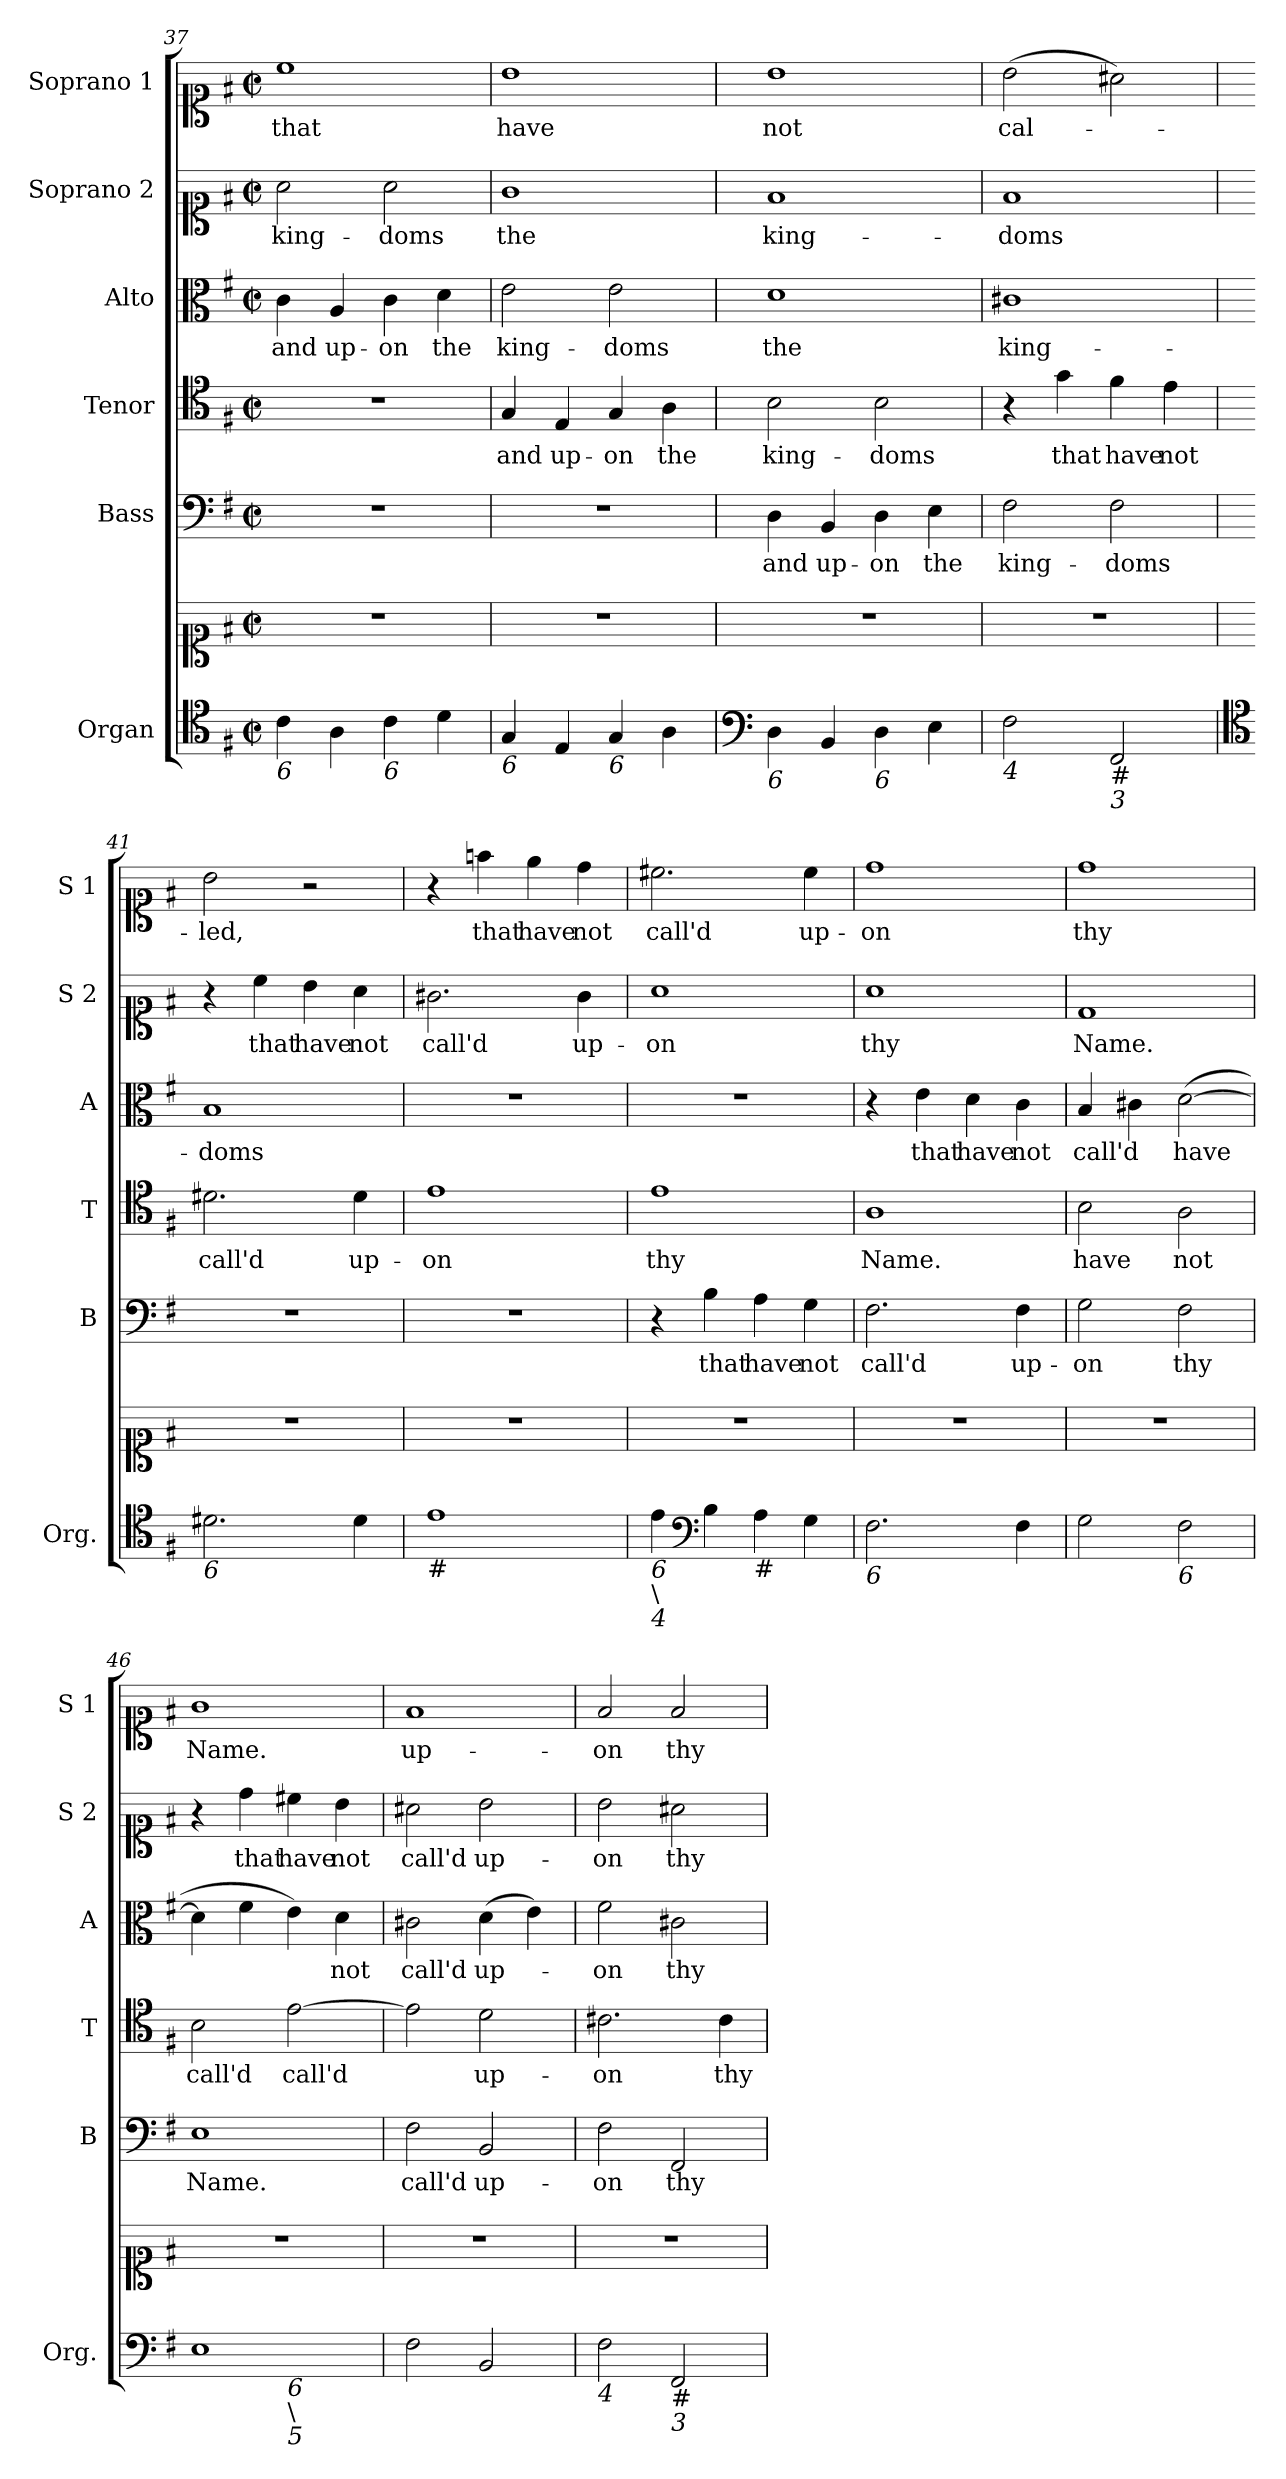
**kern	**kern	**kern	**text	**kern	**text	**kern	**text	**kern	**text	**kern	**text
*part6	*part6	*part5	*part5	*part4	*part4	*part3	*part3	*part2	*part2	*part1	*part1
*staff7	*staff6	*staff5	*staff5	*staff4	*staff4	*staff3	*staff3	*staff2	*staff2	*staff1	*staff1
*I"Organ	*	*I"Bass	*	*I"Tenor	*	*I"Alto	*	*I"Soprano 2	*	*I"Soprano 1	*
*I'Org.	*	*I'B	*	*I'T	*	*I'A	*	*I'S 2	*	*I'S 1	*
*clefC4	*clefC1	*clefF4	*	*clefC4	*	*clefC3	*	*clefC1	*	*clefC1	*
*k[f#]	*k[f#]	*k[f#]	*	*k[f#]	*	*k[f#]	*	*k[f#]	*	*k[f#]	*
*e:	*e:	*e:	*	*e:	*	*e:	*	*e:	*	*e:	*
*M2/2	*M2/2	*M2/2	*	*M2/2	*	*M2/2	*	*M2/2	*	*M2/2	*
*met(c|)	*met(c|)	*met(c|)	*	*met(c|)	*	*met(c|)	*	*met(c|)	*	*met(c|)	*
=37	=37	=37	=37	=37	=37	=37	=37	=37	=37	=37	=37
!LO:TX:b:i:t=6	!	!	!	!	!	!	!	!	!	!	!
!	!	!	!	!	!	!	!LO:LY:b	!	!LO:LY:b	!	!LO:LY:b
4c\	1r	1r	.	1r	.	4c\	and	2a\	king-	1cc	that
!	!	!	!	!	!	!	!LO:LY:b	!	!	!	!
4A\	.	.	.	.	.	4A/	up-	.	.	.	.
!LO:TX:b:i:t=6	!	!	!	!	!	!	!	!	!	!	!
!	!	!	!	!	!	!	!LO:LY:b	!	!LO:LY:b	!	!
4c\	.	.	.	.	.	4c\	-on	2a\	-doms	.	.
!	!	!	!	!	!	!	!LO:LY:b	!	!	!	!
4d\	.	.	.	.	.	4d\	the	.	.	.	.
=38	=38	=38	=38	=38	=38	=38	=38	=38	=38	=38	=38
!LO:TX:b:i:t=6	!	!	!	!	!	!	!	!	!	!	!
!	!	!	!	!	!LO:LY:b	!	!LO:LY:b	!	!LO:LY:b	!	!LO:LY:b
4G/	1r	1r	.	4G/	and	2e\	king-	1g	the	1b	have
!	!	!	!	!	!LO:LY:b	!	!	!	!	!	!
4E/	.	.	.	4E/	up-	.	.	.	.	.	.
!LO:TX:b:i:t=6	!	!	!	!	!	!	!	!	!	!	!
!	!	!	!	!	!LO:LY:b	!	!LO:LY:b	!	!	!	!
4G/	.	.	.	4G/	-on	2e\	-doms	.	.	.	.
!	!	!	!	!	!LO:LY:b	!	!	!	!	!	!
4A\	.	.	.	4A\	the	.	.	.	.	.	.
=39	=39	=39	=39	=39	=39	=39	=39	=39	=39	=39	=39
*clefF4	*	*	*	*	*	*	*	*	*	*	*
!LO:TX:b:i:t=6	!	!	!	!	!	!	!	!	!	!	!
!	!	!	!LO:LY:b	!	!LO:LY:b	!	!LO:LY:b	!	!LO:LY:b	!	!LO:LY:b
4D\	1r	4D\	and	2B\	king-	1d	the	1f#	king-	1b	not
!	!	!	!LO:LY:b	!	!	!	!	!	!	!	!
4BB/	.	4BB/	up-	.	.	.	.	.	.	.	.
!LO:TX:b:i:t=6	!	!	!	!	!	!	!	!	!	!	!
!	!	!	!LO:LY:b	!	!LO:LY:b	!	!	!	!	!	!
4D\	.	4D\	-on	2B\	-doms	.	.	.	.	.	.
!	!	!	!LO:LY:b	!	!	!	!	!	!	!	!
4E\	.	4E\	the	.	.	.	.	.	.	.	.
=40	=40	=40	=40	=40	=40	=40	=40	=40	=40	=40	=40
!LO:TX:b:i:t=4	!	!	!	!	!	!	!	!	!	!	!
!	!	!	!LO:LY:b	!	!	!	!LO:LY:b	!	!LO:LY:b	!	!LO:LY:b
2F#\	1r	2F#\	king-	4r	.	1c#X	king-	1f#	-doms	(>2b\	cal-
!	!	!	!	!	!LO:LY:b	!	!	!	!	!	!
.	.	.	.	4g\	that	.	.	.	.	.	.
!LO:TX:b:t=#	!	!	!	!	!	!	!	!	!	!	!
!LO:TX:b:i:t=3	!	!	!	!	!	!	!	!	!	!	!
!	!	!	!LO:LY:b	!	!LO:LY:b	!	!	!	!	!	!
2FF#/	.	2F#\	-doms	4f#\	have	.	.	.	.	2a#X\)	.
!	!	!	!	!	!LO:LY:b	!	!	!	!	!	!
.	.	.	.	4e\	not	.	.	.	.	.	.
=41	=41	=41	=41	=41	=41	=41	=41	=41	=41	=41	=41
*clefC4	*	*	*	*	*	*	*	*	*	*	*
!LO:TX:b:i:t=6	!	!	!	!	!	!	!	!	!	!	!
!	!	!	!	!	!LO:LY:b	!	!LO:LY:b	!	!	!	!LO:LY:b
2.d#X\	1r	1r	.	2.d#X\	call'd	1B	-doms	4r	.	2b\	-led,
!	!	!	!	!	!	!	!	!	!LO:LY:b	!	!
.	.	.	.	.	.	.	.	4cc\	that	.	.
!	!	!	!	!	!	!	!	!	!LO:LY:b	!	!
.	.	.	.	.	.	.	.	4b\	have	2r	.
!	!	!	!	!	!LO:LY:b	!	!	!	!LO:LY:b	!	!
4d#\	.	.	.	4d#\	up-	.	.	4a\	not	.	.
!!LO:LB:g=z
=42	=42	=42	=42	=42	=42	=42	=42	=42	=42	=42	=42
!LO:TX:b:t=#	!	!	!	!	!	!	!	!	!	!	!
!	!	!	!	!	!LO:LY:b	!	!	!	!LO:LY:b	!	!
1e	1r	1r	.	1e	-on	1r	.	2.g#X\	call'd	4r	.
!	!	!	!	!	!	!	!	!	!	!	!LO:LY:b
.	.	.	.	.	.	.	.	.	.	4ffn\	that
!	!	!	!	!	!	!	!	!	!	!	!LO:LY:b
.	.	.	.	.	.	.	.	.	.	4ee\	have
!	!	!	!	!	!	!	!	!	!LO:LY:b	!	!LO:LY:b
.	.	.	.	.	.	.	.	4g#\	up-	4dd\	not
=43	=43	=43	=43	=43	=43	=43	=43	=43	=43	=43	=43
!LO:TX:b:i:t=6	!	!	!	!	!	!	!	!	!	!	!
!LO:TX:b:t=\	!	!	!	!	!	!	!	!	!	!	!
!LO:TX:b:i:t=4	!	!	!	!	!	!	!	!	!	!	!
!	!	!	!	!	!LO:LY:b	!	!	!	!LO:LY:b	!	!LO:LY:b
4e\	1r	4r	.	1e	thy	1r	.	1a	-on	2.cc#X\	call'd
*clefF4	*	*	*	*	*	*	*	*	*	*	*
!	!	!	!LO:LY:b	!	!	!	!	!	!	!	!
4B\	.	4B\	that	.	.	.	.	.	.	.	.
!LO:TX:b:t=#	!	!	!	!	!	!	!	!	!	!	!
!	!	!	!LO:LY:b	!	!	!	!	!	!	!	!
4A\	.	4A\	have	.	.	.	.	.	.	.	.
!	!	!	!LO:LY:b	!	!	!	!	!	!	!	!LO:LY:b
4G\	.	4G\	not	.	.	.	.	.	.	4cc#\	up-
=44	=44	=44	=44	=44	=44	=44	=44	=44	=44	=44	=44
!LO:TX:b:i:t=6	!	!	!	!	!	!	!	!	!	!	!
!	!	!	!LO:LY:b	!	!LO:LY:b	!	!	!	!LO:LY:b	!	!LO:LY:b
2.F#\	1r	2.F#\	call'd	1A	Name.	4r	.	1a	thy	1dd	-on
!	!	!	!	!	!	!	!LO:LY:b	!	!	!	!
.	.	.	.	.	.	4e\	that	.	.	.	.
!	!	!	!	!	!	!	!LO:LY:b	!	!	!	!
.	.	.	.	.	.	4d\	have	.	.	.	.
!	!	!	!LO:LY:b	!	!	!	!LO:LY:b	!	!	!	!
4F#\	.	4F#\	up-	.	.	4c\	not	.	.	.	.
=45	=45	=45	=45	=45	=45	=45	=45	=45	=45	=45	=45
!	!	!	!LO:LY:b	!	!LO:LY:b	!	!LO:LY:b	!	!LO:LY:b	!	!LO:LY:b
2G\	1r	2G\	-on	2B\	have	4B/	call'd	1d	Name.	1dd	thy
.	.	.	.	.	.	4c#X\	.	.	.	.	.
!LO:TX:b:i:t=6	!	!	!	!	!	!	!	!	!	!	!
!	!	!	!LO:LY:b	!	!LO:LY:b	!	!LO:LY:b	!	!	!	!
2F#\	.	2F#\	thy	2A\	not	(>[2d\	have	.	.	.	.
=46	=46	=46	=46	=46	=46	=46	=46	=46	=46	=46	=46
!LO:TX:b:i:t=7	!	!	!	!	!	!	!	!	!	!	!
!	!	!	!LO:LY:b	!	!LO:LY:b	!	!	!	!	!	!LO:LY:b
*^	*	*	*	*	*	*	*	*	*	*	*
1E	2ryy	1r	1E	Name.	2B\	call'd	4d\]	.	4r	.	1g	Name.
!	!	!	!	!	!	!	!	!	!	!LO:LY:b	!	!
.	.	.	.	.	.	.	4f#\	.	4dd\	that	.	.
!	!LO:TX:b:i:t=6	!	!	!	!	!	!	!	!	!	!	!
!	!LO:TX:b:t=\	!	!	!	!	!	!	!	!	!	!	!
!	!LO:TX:b:i:t=5	!	!	!	!	!	!	!	!	!	!	!
!	!	!	!	!	!	!LO:LY:b	!	!	!	!LO:LY:b	!	!
.	2ryy	.	.	.	[2e\	call'd	4e\)	.	4cc#X\	have	.	.
!	!	!	!	!	!	!	!	!LO:LY:b	!	!LO:LY:b	!	!
.	.	.	.	.	.	.	4d\	not	4b\	not	.	.
=47	=47	=47	=47	=47	=47	=47	=47	=47	=47	=47	=47	=47
!LO:TX:b:i:t=7	!	!	!	!	!	!	!	!	!	!	!	!
!LO:TX:b:t=#	!	!	!	!	!	!	!	!	!	!	!	!
!	!	!	!	!LO:LY:b	!	!	!	!LO:LY:b	!	!LO:LY:b	!	!LO:LY:b
*v	*v	*	*	*	*	*	*	*	*	*	*	*
2F#\	1r	2F#\	call'd	2e\]	.	2c#X\	call'd	2a#X\	call'd	1f#	up-
!	!	!	!LO:LY:b	!	!LO:LY:b	!	!LO:LY:b	!	!LO:LY:b	!	!
2BB/	.	2BB/	up-	2d\	up-	(>4d\	up-	2b\	up-	.	.
.	.	.	.	.	.	4e\)	.	.	.	.	.
!!LO:PB:g=z
=48	=48	=48	=48	=48	=48	=48	=48	=48	=48	=48	=48
!LO:TX:b:i:t=4	!	!	!	!	!	!	!	!	!	!	!
!	!	!	!LO:LY:b	!	!LO:LY:b	!	!LO:LY:b	!	!LO:LY:b	!	!LO:LY:b
2F#\	1r	2F#\	-on	2.c#X\	-on	2f#\	-on	2b\	-on	2f#/	-on
!LO:TX:b:t=#	!	!	!	!	!	!	!	!	!	!	!
!LO:TX:b:i:t=3	!	!	!	!	!	!	!	!	!	!	!
!	!	!	!LO:LY:b	!	!	!	!LO:LY:b	!	!LO:LY:b	!	!LO:LY:b
2FF#/	.	2FF#/	thy	.	.	2c#X\	thy	2a#X\	thy	2f#/	thy
!	!	!	!	!	!LO:LY:b	!	!	!	!	!	!
.	.	.	.	4c#\	thy	.	.	.	.	.	.
=	=	=	=	=	=	=	=	=	=	=	=
*-	*-	*-	*-	*-	*-	*-	*-	*-	*-	*-	*-
